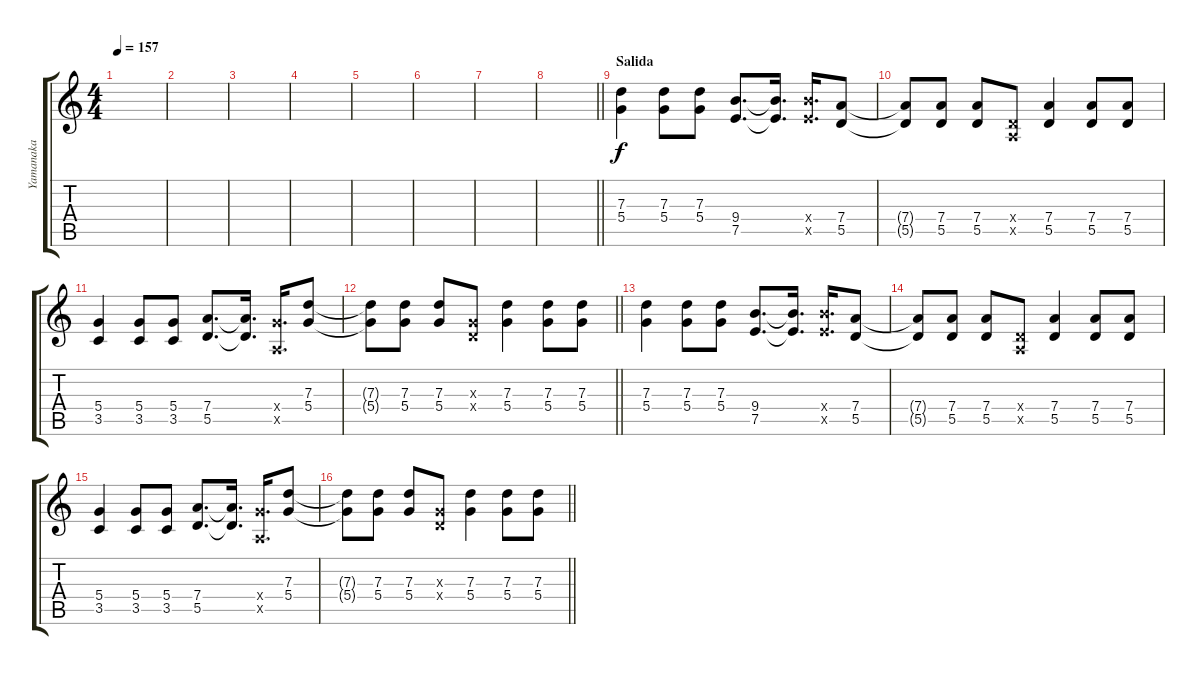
\track ("Yamanaka" "Yamanaka") {instrument overdrivenguitar}
\staff {score tabs}
\tuning (E4 B3 G3 D3 A2 E2) {hide}
\ts (4 4)
\tempo 157
\clef g2
\ks c
|
|
|
|
|
|
|
\barLineRight lightlight
|
\section ("" "Salida")
(7.3 5.4).4 (7.3 5.4).8 (7.3 5.4).8 (9.4 7.5).8{d} (9.4{t} 7.5{t}).16{d} (9.4{x} 7.5{x}).16{d} (7.4 5.5).8 |
(7.4{t} 5.5{t}).8 (7.4 5.5).8 (7.4 5.5).8 (0.4{x} 0.5{x}).8 (7.4 5.5).4 (7.4 5.5).8 (7.4 5.5).8 |
(5.4 3.5).4 (5.4 3.5).8 (5.4 3.5).8 (7.4 5.5).8{d} (7.4{t} 5.5{t}).16{d} (5.4{x} 0.5{x}).16{d} (7.3 5.4).8 |
\barLineRight lightlight
(7.3{t} 5.4{t}).8 (7.3 5.4).8 (7.3 5.4).8 (0.3{x} 0.4{x}).8 (7.3 5.4).4 (7.3 5.4).8 (7.3 5.4).8 |
(7.3 5.4).4 (7.3 5.4).8 (7.3 5.4).8 (9.4 7.5).8{d} (9.4{t} 7.5{t}).16{d} (9.4{x} 7.5{x}).16{d} (7.4 5.5).8 |
(7.4{t} 5.5{t}).8 (7.4 5.5).8 (7.4 5.5).8 (0.4{x} 0.5{x}).8 (7.4 5.5).4 (7.4 5.5).8 (7.4 5.5).8 |
(5.4 3.5).4 (5.4 3.5).8 (5.4 3.5).8 (7.4 5.5).8{d} (7.4{t} 5.5{t}).16{d} (5.4{x} 0.5{x}).16{d} (7.3 5.4).8 |
\barLineRight lightlight
(7.3{t} 5.4{t}).8 (7.3 5.4).8 (7.3 5.4).8 (0.3{x} 0.4{x}).8 (7.3 5.4).4 (7.3 5.4).8 (7.3 5.4).8
